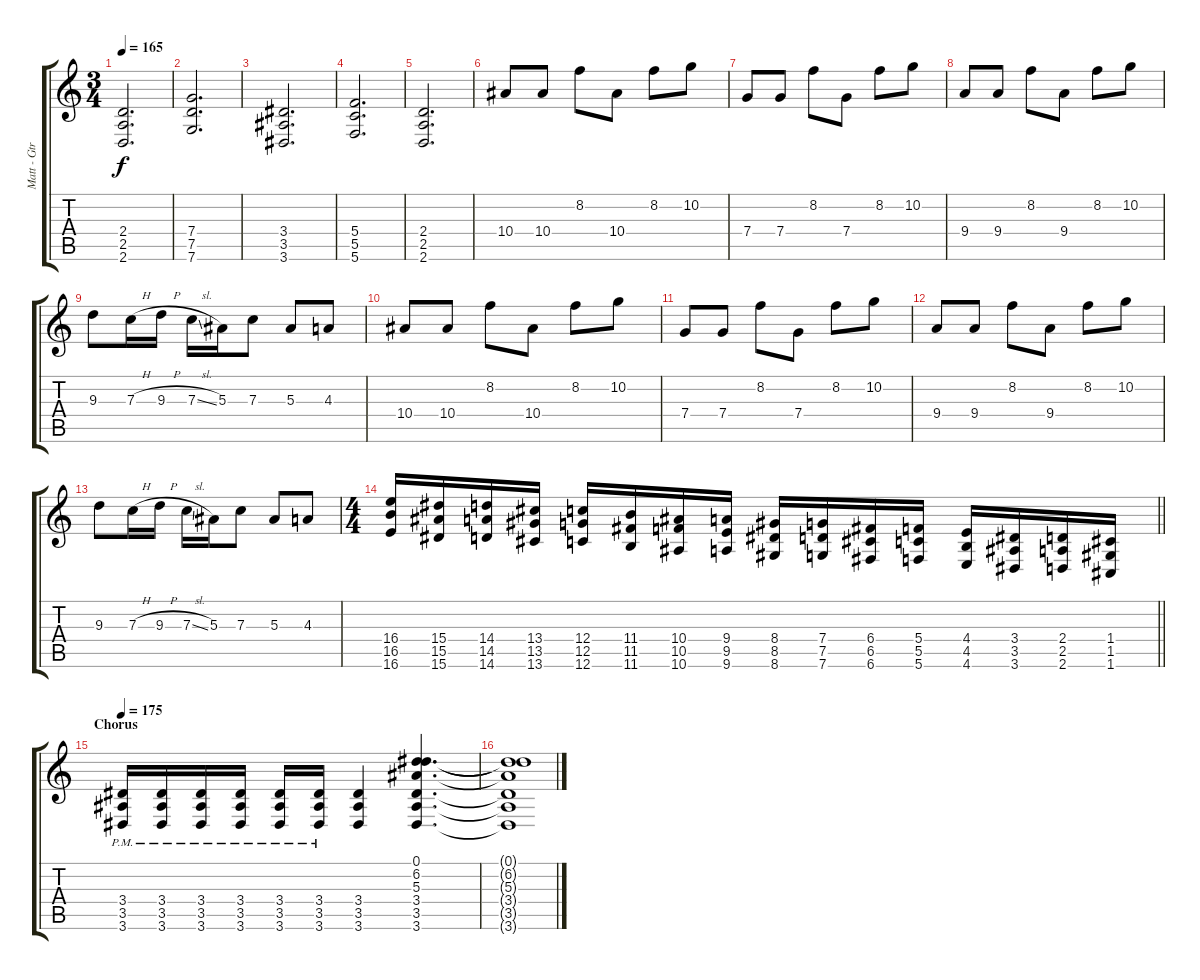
\track ("Matt - Gtr. 1" "Matt - Gtr") {instrument distortionguitar}
\staff {score tabs}
\tuning (D4 A3 F3 C3 G2 C2) {hide}
\ts (3 4)
\tempo 165
\clef g2
\ks c
(2.4 2.5 2.6).2{d dy f} |
(7.4 7.5 7.6).2{d} |
(3.4 3.5 3.6).2{d} |
(5.4 5.5 5.6).2{d} |
(2.4 2.5 2.6).2{d} |
10.4.8 10.4.8 8.2.8 10.4.8 8.2.8 10.2.8 |
7.4.8 7.4.8 8.2.8 7.4.8 8.2.8 10.2.8 |
9.4.8 9.4.8 8.2.8 9.4.8 8.2.8 10.2.8 |
9.3.8 7.3{h}.16 9.3{h}.16 7.3{sl}.16 5.3.16 7.3.8 5.3.8 4.3.8 |
10.4.8 10.4.8 8.2.8 10.4.8 8.2.8 10.2.8 |
7.4.8 7.4.8 8.2.8 7.4.8 8.2.8 10.2.8 |
9.4.8 9.4.8 8.2.8 9.4.8 8.2.8 10.2.8 |
9.3.8 7.3{h}.16 9.3{h}.16 7.3{sl}.16 5.3.16 7.3.8 5.3.8 4.3.8 |
\ts (4 4)
\barLineRight lightlight
(16.4 16.5 16.6).16{instrument guitarfretnoise} (15.4 15.5 15.6).16 (14.4 14.5 14.6).16 (13.4 13.5 13.6).16 (12.4 12.5 12.6).16 (11.4 11.5 11.6).16 (10.4 10.5 10.6).16 (9.4 9.5 9.6).16 (8.4 8.5 8.6).16 (7.4 7.5 7.6).16 (6.4 6.5 6.6).16 (5.4 5.5 5.6).16 (4.4 4.5 4.6).16 (3.4 3.5 3.6).16 (2.4 2.5 2.6).16 (1.4 1.5 1.6).16 |
\section ("" "Chorus")
\tempo 175
(3.4{pm} 3.5{pm} 3.6{pm}).16{instrument distortionguitar} (3.4{pm} 3.5{pm} 3.6{pm}).16 (3.4{pm} 3.5{pm} 3.6{pm}).16 (3.4{pm} 3.5{pm} 3.6{pm}).16 (3.4{pm} 3.5{pm} 3.6{pm}).16 (3.4{pm} 3.5{pm} 3.6{pm}).16 (3.4 3.5 3.6).4 (0.1 6.2 5.3 3.4 3.5 3.6).4{d} |
(0.1{t} 6.2{t} 5.3{t} 3.4{t} 3.5{t} 3.6{t}).1
